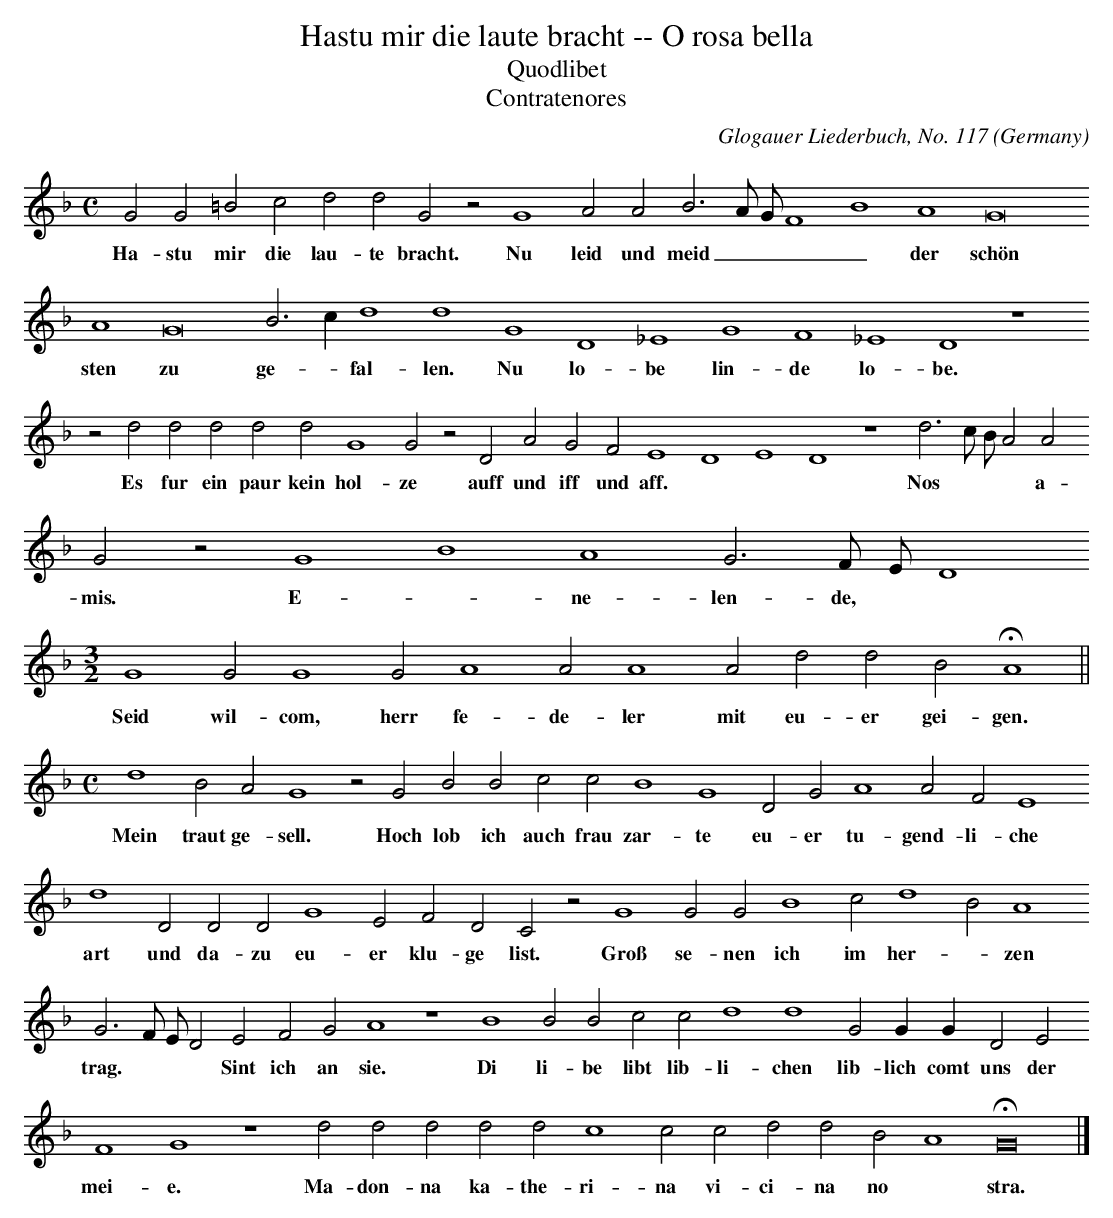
X:1
T:Hastu mir die laute bracht -- O rosa bella
T:Quodlibet
T:Contratenores
C:Glogauer Liederbuch, No. 117
O:Germany
M:C
L:1/2
K:F -8va
G G =B c d d G z G2 A A B3/2 A// G// F2 B2 A2 G4
w:Ha- stu mir die lau- te bracht. Nu leid und meid _ _ _ _ der schön
A2 G4 B > c d2 d2 G2 D2 _E2 G2 F2 _E2 D2 z2
w:sten zu ge- * fal- len.  Nu lo- be lin- de lo- be.
z d d d  d d G2 G z D A G F E2 D2 E2 D2 z2 d3/2 c// B// A A
w:Es fur ein paur kein hol- ze auff und iff und aff. * * * Nos * * * a-
G z G2 B2 A2 G3/2 F// E// D2
w:mis.  E- * ne- len- de, * *
M:3/2
L:1/2
G2 G G2 G A2 A A2 A d d B HA2 ||
w:Seid wil- com, herr fe- de- ler mit eu- er gei- gen.
M:C
L:1/2
d2 B A G2 z G B B c c B2 G2 D G A2 A F E2
w:Mein traut ge- sell.  Hoch lob ich auch frau zar- te eu- er tu- gend- li- che
d2 D D D G2 E F D C z G2 G G B2 c d2 B A2
w:art und da- zu eu- er klu- ge list.  Groß se- nen ich im her- * zen
G3/2 F// E// D E F G A2 z2 B2 B B c c d2 d2 G G/ G/ D E
w:trag. * * * Sint ich an sie.  Di li- be libt lib- li- chen lib- lich comt uns der
F2 G2 z2 d d d d d c2 c c d d B A2 HG4 |]
w:mei- e. Ma- don- na ka- the- ri- na vi- ci- na no * stra.
